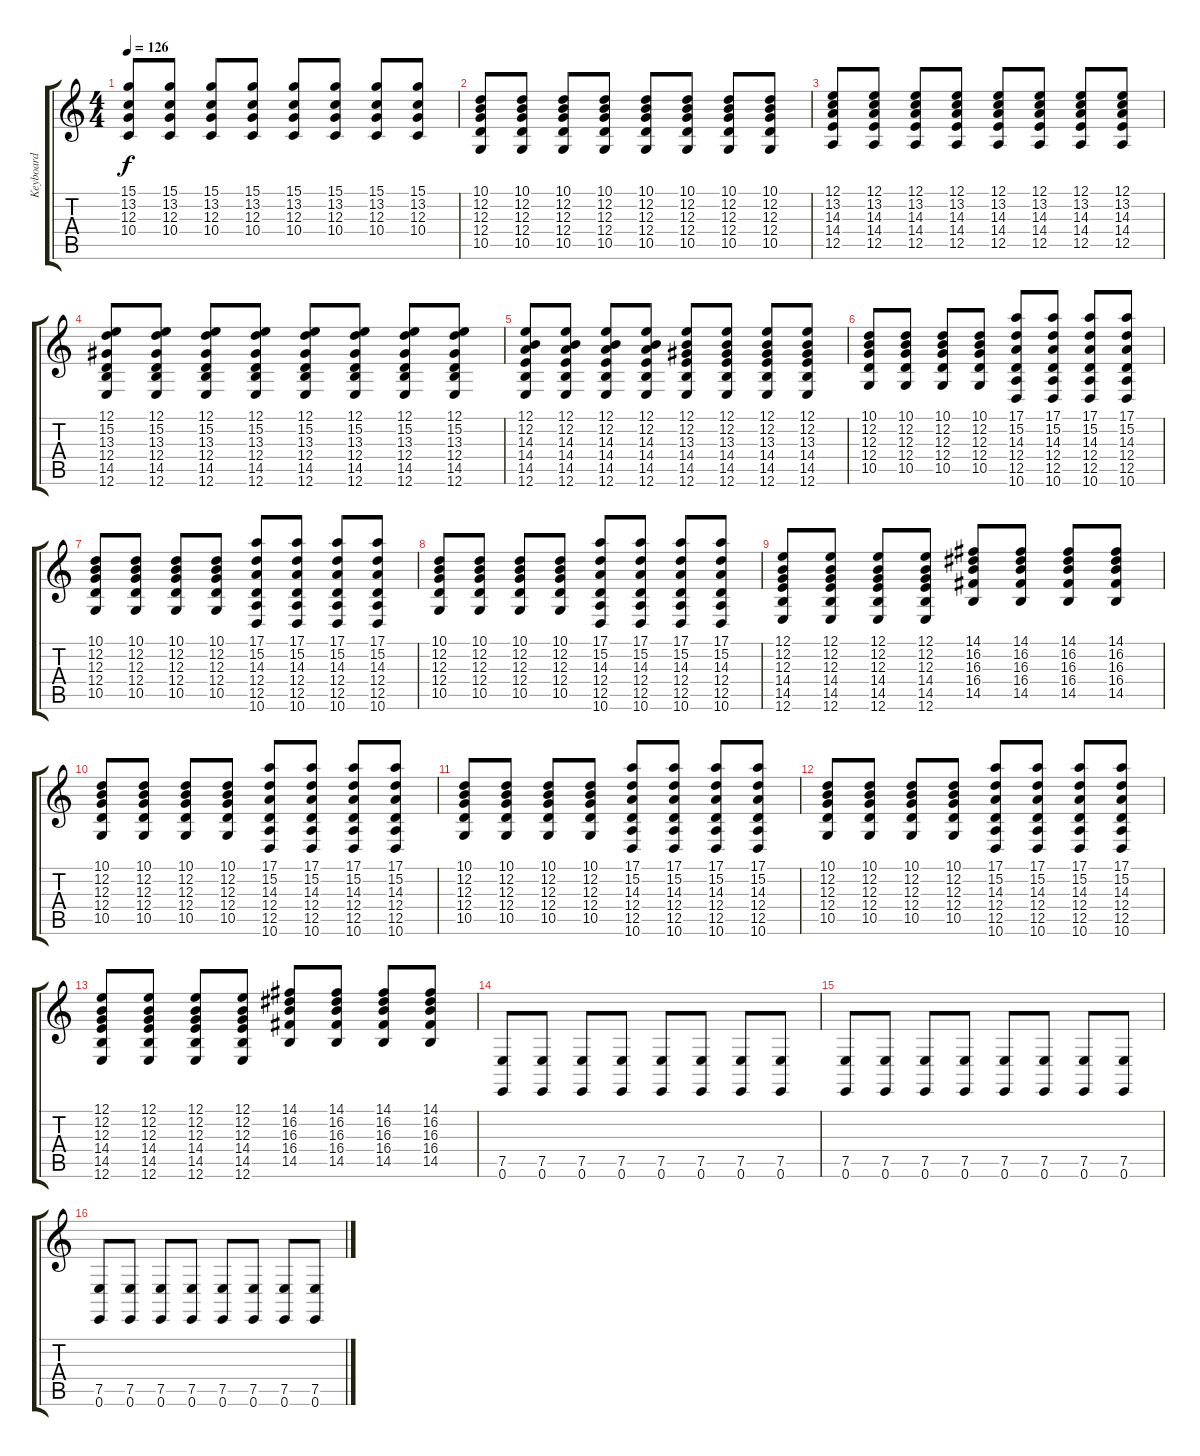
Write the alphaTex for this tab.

\track ("Keyboard" "Keyboard") {instrument lead1square}
\staff {score tabs}
\tuning (E4 B3 G3 D3 A2 E2) {hide}
\ts (4 4)
\tempo 126
\clef g2
\ks c
(15.1 13.2 12.3 10.4).8{dy f} (15.1 13.2 12.3 10.4).8 (15.1 13.2 12.3 10.4).8 (15.1 13.2 12.3 10.4).8 (15.1 13.2 12.3 10.4).8 (15.1 13.2 12.3 10.4).8 (15.1 13.2 12.3 10.4).8 (15.1 13.2 12.3 10.4).8 |
(10.1 12.2 12.3 12.4 10.5).8 (10.1 12.2 12.3 12.4 10.5).8 (10.1 12.2 12.3 12.4 10.5).8 (10.1 12.2 12.3 12.4 10.5).8 (10.1 12.2 12.3 12.4 10.5).8 (10.1 12.2 12.3 12.4 10.5).8 (10.1 12.2 12.3 12.4 10.5).8 (10.1 12.2 12.3 12.4 10.5).8 |
(12.1 13.2 14.3 14.4 12.5).8 (12.1 13.2 14.3 14.4 12.5).8 (12.1 13.2 14.3 14.4 12.5).8 (12.1 13.2 14.3 14.4 12.5).8 (12.1 13.2 14.3 14.4 12.5).8 (12.1 13.2 14.3 14.4 12.5).8 (12.1 13.2 14.3 14.4 12.5).8 (12.1 13.2 14.3 14.4 12.5).8 |
(12.1 15.2 13.3 12.4 14.5 12.6).8 (12.1 15.2 13.3 12.4 14.5 12.6).8 (12.1 15.2 13.3 12.4 14.5 12.6).8 (12.1 15.2 13.3 12.4 14.5 12.6).8 (12.1 15.2 13.3 12.4 14.5 12.6).8 (12.1 15.2 13.3 12.4 14.5 12.6).8 (12.1 15.2 13.3 12.4 14.5 12.6).8 (12.1 15.2 13.3 12.4 14.5 12.6).8 |
(12.1 12.2 14.3 14.4 14.5 12.6).8 (12.1 12.2 14.3 14.4 14.5 12.6).8 (12.1 12.2 14.3 14.4 14.5 12.6).8 (12.1 12.2 14.3 14.4 14.5 12.6).8 (12.1 12.2 13.3 14.4 14.5 12.6).8 (12.1 12.2 13.3 14.4 14.5 12.6).8 (12.1 12.2 13.3 14.4 14.5 12.6).8 (12.1 12.2 13.3 14.4 14.5 12.6).8 |
(10.1 12.2 12.3 12.4 10.5).8 (10.1 12.2 12.3 12.4 10.5).8 (10.1 12.2 12.3 12.4 10.5).8 (10.1 12.2 12.3 12.4 10.5).8 (17.1 15.2 14.3 12.4 12.5 10.6).8 (17.1 15.2 14.3 12.4 12.5 10.6).8 (17.1 15.2 14.3 12.4 12.5 10.6).8 (17.1 15.2 14.3 12.4 12.5 10.6).8 |
(10.1 12.2 12.3 12.4 10.5).8 (10.1 12.2 12.3 12.4 10.5).8 (10.1 12.2 12.3 12.4 10.5).8 (10.1 12.2 12.3 12.4 10.5).8 (17.1 15.2 14.3 12.4 12.5 10.6).8 (17.1 15.2 14.3 12.4 12.5 10.6).8 (17.1 15.2 14.3 12.4 12.5 10.6).8 (17.1 15.2 14.3 12.4 12.5 10.6).8 |
(10.1 12.2 12.3 12.4 10.5).8 (10.1 12.2 12.3 12.4 10.5).8 (10.1 12.2 12.3 12.4 10.5).8 (10.1 12.2 12.3 12.4 10.5).8 (17.1 15.2 14.3 12.4 12.5 10.6).8 (17.1 15.2 14.3 12.4 12.5 10.6).8 (17.1 15.2 14.3 12.4 12.5 10.6).8 (17.1 15.2 14.3 12.4 12.5 10.6).8 |
(12.1 12.2 12.3 14.4 14.5 12.6).8 (12.1 12.2 12.3 14.4 14.5 12.6).8 (12.1 12.2 12.3 14.4 14.5 12.6).8 (12.1 12.2 12.3 14.4 14.5 12.6).8 (14.1 16.2 16.3 16.4 14.5).8 (14.1 16.2 16.3 16.4 14.5).8 (14.1 16.2 16.3 16.4 14.5).8 (14.1 16.2 16.3 16.4 14.5).8 |
(10.1 12.2 12.3 12.4 10.5).8 (10.1 12.2 12.3 12.4 10.5).8 (10.1 12.2 12.3 12.4 10.5).8 (10.1 12.2 12.3 12.4 10.5).8 (17.1 15.2 14.3 12.4 12.5 10.6).8 (17.1 15.2 14.3 12.4 12.5 10.6).8 (17.1 15.2 14.3 12.4 12.5 10.6).8 (17.1 15.2 14.3 12.4 12.5 10.6).8 |
(10.1 12.2 12.3 12.4 10.5).8 (10.1 12.2 12.3 12.4 10.5).8 (10.1 12.2 12.3 12.4 10.5).8 (10.1 12.2 12.3 12.4 10.5).8 (17.1 15.2 14.3 12.4 12.5 10.6).8 (17.1 15.2 14.3 12.4 12.5 10.6).8 (17.1 15.2 14.3 12.4 12.5 10.6).8 (17.1 15.2 14.3 12.4 12.5 10.6).8 |
(10.1 12.2 12.3 12.4 10.5).8 (10.1 12.2 12.3 12.4 10.5).8 (10.1 12.2 12.3 12.4 10.5).8 (10.1 12.2 12.3 12.4 10.5).8 (17.1 15.2 14.3 12.4 12.5 10.6).8 (17.1 15.2 14.3 12.4 12.5 10.6).8 (17.1 15.2 14.3 12.4 12.5 10.6).8 (17.1 15.2 14.3 12.4 12.5 10.6).8 |
(12.1 12.2 12.3 14.4 14.5 12.6).8 (12.1 12.2 12.3 14.4 14.5 12.6).8 (12.1 12.2 12.3 14.4 14.5 12.6).8 (12.1 12.2 12.3 14.4 14.5 12.6).8 (14.1 16.2 16.3 16.4 14.5).8 (14.1 16.2 16.3 16.4 14.5).8 (14.1 16.2 16.3 16.4 14.5).8 (14.1 16.2 16.3 16.4 14.5).8 |
(7.5 0.6).8 (7.5 0.6).8 (7.5 0.6).8 (7.5 0.6).8 (7.5 0.6).8 (7.5 0.6).8 (7.5 0.6).8 (7.5 0.6).8 |
(7.5 0.6).8 (7.5 0.6).8 (7.5 0.6).8 (7.5 0.6).8 (7.5 0.6).8 (7.5 0.6).8 (7.5 0.6).8 (7.5 0.6).8 |
(7.5 0.6).8 (7.5 0.6).8 (7.5 0.6).8 (7.5 0.6).8 (7.5 0.6).8 (7.5 0.6).8 (7.5 0.6).8 (7.5 0.6).8
